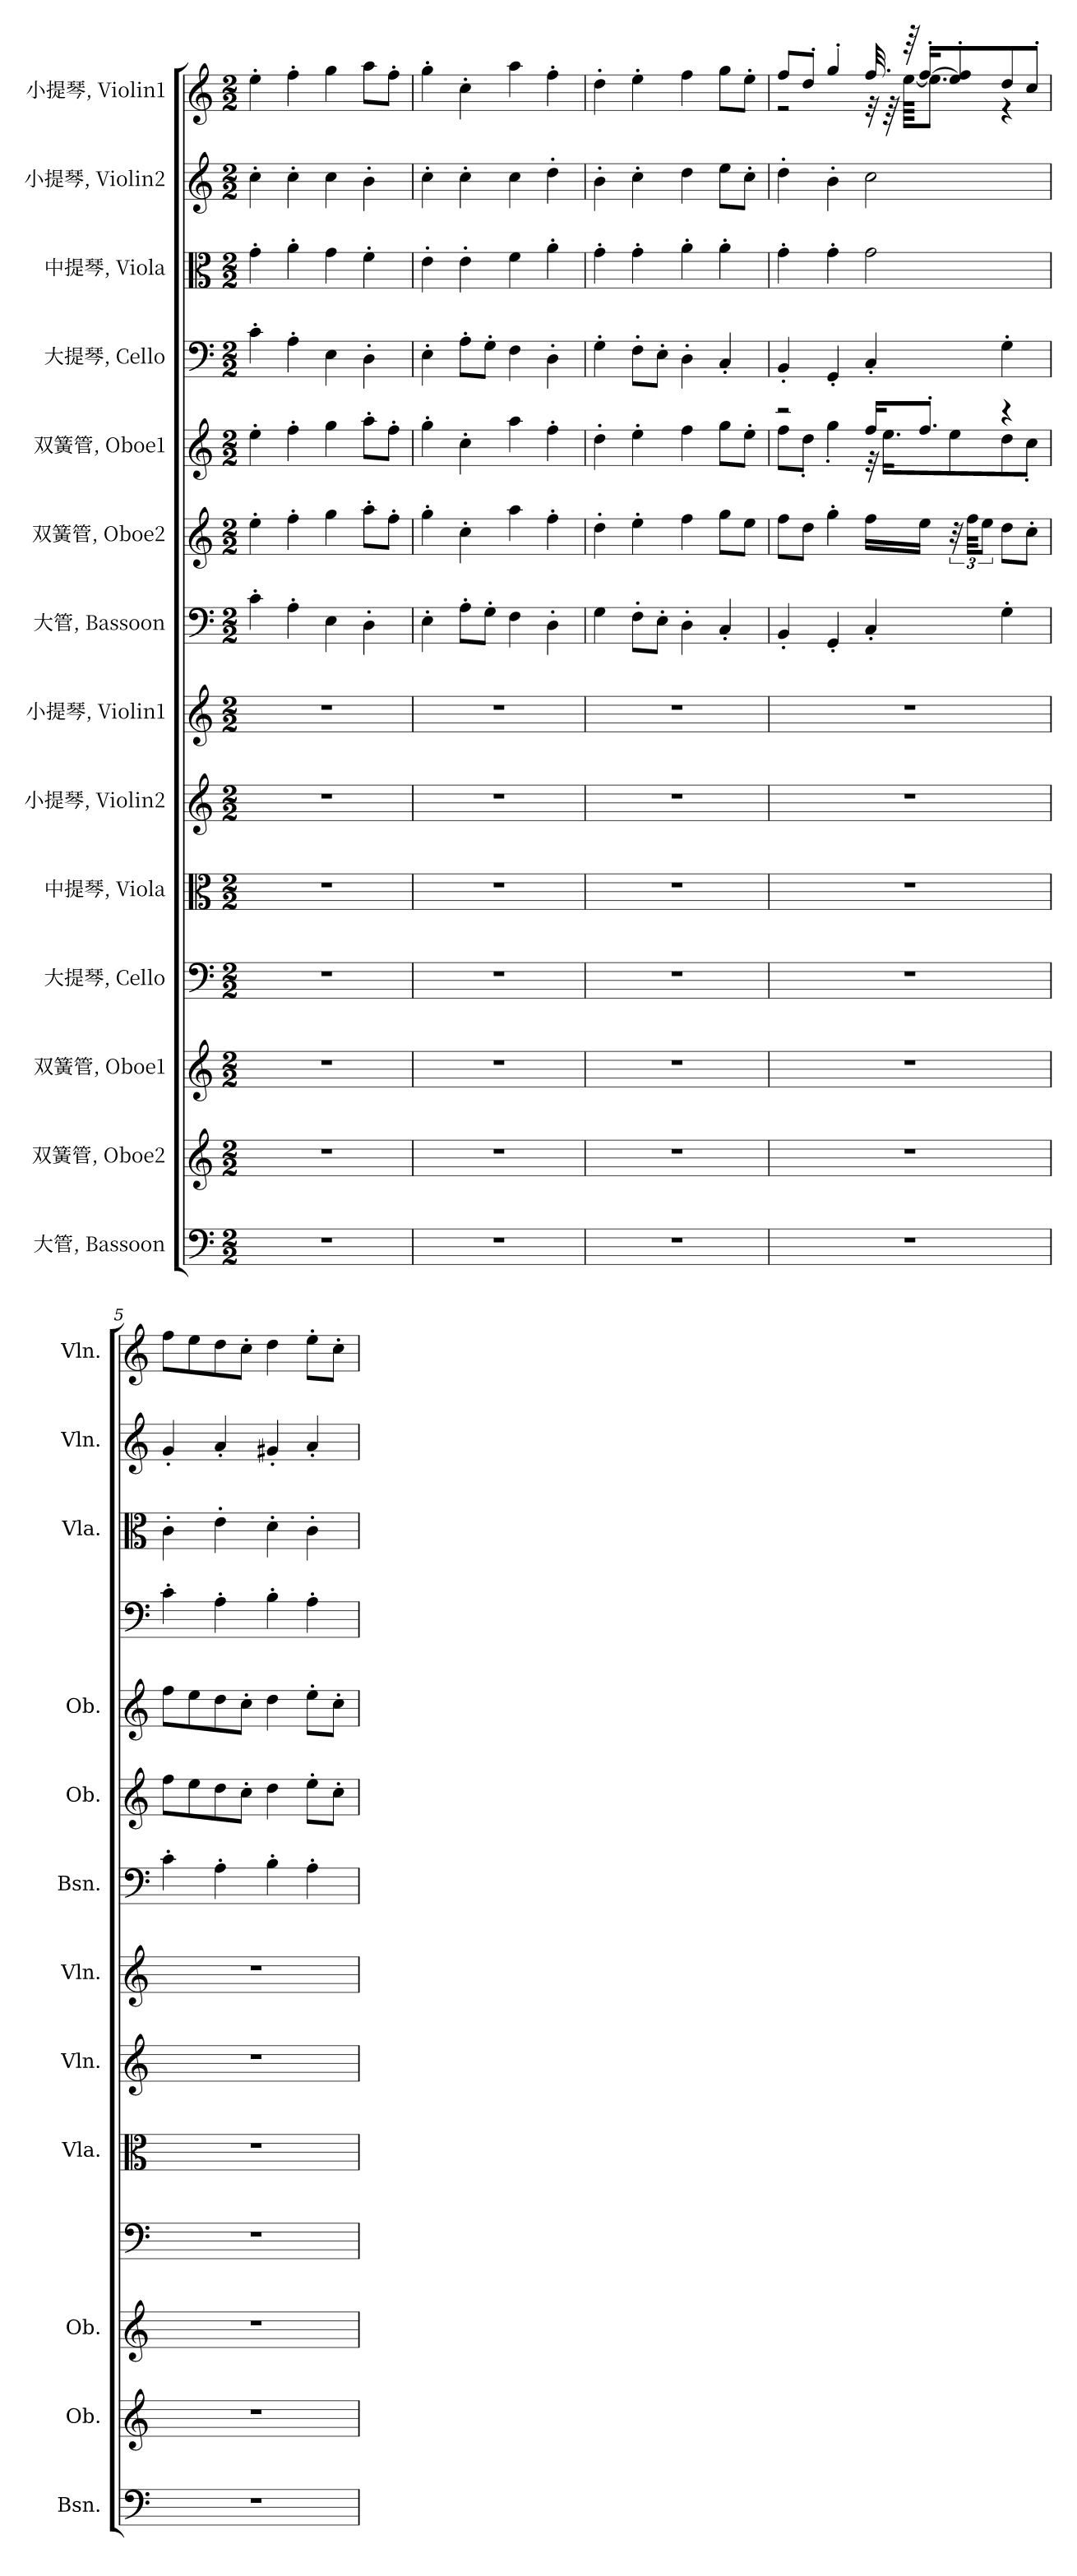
**kern	**kern	**kern	**kern	**kern	**kern	**kern	**kern	**kern	**kern	**kern	**kern	**kern	**kern
*part14	*part13	*part12	*part11	*part10	*part9	*part8	*part7	*part6	*part5	*part4	*part3	*part2	*part1
*staff14	*staff13	*staff12	*staff11	*staff10	*staff9	*staff8	*staff7	*staff6	*staff5	*staff4	*staff3	*staff2	*staff1
*I"大管, Bassoon	*I"双簧管, Oboe2	*I"双簧管, Oboe1	*I"大提琴, Cello	*I"中提琴, Viola	*I"小提琴, Violin2	*I"小提琴, Violin1	*I"大管, Bassoon	*I"双簧管, Oboe2	*I"双簧管, Oboe1	*I"大提琴, Cello	*I"中提琴, Viola	*I"小提琴, Violin2	*I"小提琴, Violin1
*I'Bsn.	*I'Ob.	*I'Ob.	*	*I'Vla.	*I'Vln.	*I'Vln.	*I'Bsn.	*I'Ob.	*I'Ob.	*	*I'Vla.	*I'Vln.	*I'Vln.
*clefF4	*clefG2	*clefG2	*clefF4	*clefC3	*clefG2	*clefG2	*clefF4	*clefG2	*clefG2	*clefF4	*clefC3	*clefG2	*clefG2
*k[]	*k[]	*k[]	*k[]	*k[]	*k[]	*k[]	*k[]	*k[]	*k[]	*k[]	*k[]	*k[]	*k[]
*M2/2	*M2/2	*M2/2	*M2/2	*M2/2	*M2/2	*M2/2	*M2/2	*M2/2	*M2/2	*M2/2	*M2/2	*M2/2	*M2/2
*MM120	*MM120	*MM120	*MM120	*MM120	*MM120	*MM120	*MM120	*MM120	*MM120	*MM120	*MM120	*MM120	*MM120
=1	=1	=1	=1	=1	=1	=1	=1	=1	=1	=1	=1	=1	=1
1r	1r	1r	1r	1r	1r	1r	4c'\	4ee'\	4ee'\	4c'\	4g'\	4cc'\	4ee'\
.	.	.	.	.	.	.	4A'\	4ff'\	4ff'\	4A'\	4a'\	4cc'\	4ff'\
.	.	.	.	.	.	.	4E\	4gg\	4gg\	4E\	4g\	4cc\	4gg\
.	.	.	.	.	.	.	4D'\	8aa'\L	8aa'\L	4D'\	4f'\	4b'\	8aa\L
.	.	.	.	.	.	.	.	8ff'\J	8ff'\J	.	.	.	8ff'\J
=2	=2	=2	=2	=2	=2	=2	=2	=2	=2	=2	=2	=2	=2
1r	1r	1r	1r	1r	1r	1r	4E'\	4gg'\	4gg'\	4E'\	4e'\	4cc'\	4gg'\
.	.	.	.	.	.	.	8A'\L	4cc'\	4cc'\	8A'\L	4e'\	4cc'\	4cc'\
.	.	.	.	.	.	.	8G'\J	.	.	8G'\J	.	.	.
.	.	.	.	.	.	.	4F\	4aa\	4aa\	4F\	4f\	4cc\	4aa\
.	.	.	.	.	.	.	4D'\	4ff'\	4ff'\	4D'\	4a'\	4dd'\	4ff'\
=3	=3	=3	=3	=3	=3	=3	=3	=3	=3	=3	=3	=3	=3
1r	1r	1r	1r	1r	1r	1r	4G\	4dd'\	4dd'\	4G'\	4g'\	4b'\	4dd'\
.	.	.	.	.	.	.	8F'\L	4ee'\	4ee'\	8F'\L	4g'\	4cc'\	4ee'\
.	.	.	.	.	.	.	8E'\J	.	.	8E'\J	.	.	.
.	.	.	.	.	.	.	4D'\	4ff\	4ff\	4D'\	4a'\	4dd\	4ff\
.	.	.	.	.	.	.	4C'/	8gg\L	8gg\L	4C'/	4a'\	8ee\L	8gg\L
.	.	.	.	.	.	.	.	8ee\J	8ee'\J	.	.	8cc'\J	8ee'\J
=4	=4	=4	=4	=4	=4	=4	=4	=4	=4	=4	=4	=4	=4
*	*	*	*	*	*	*	*	*	*^	*	*	*	*^
1r	1r	1r	1r	1r	1r	1r	4BB'/	8ff\L	2r	8ff\L	4BB'/	4g'\	4dd'\	8ff/L	2r
.	.	.	.	.	.	.	.	8dd\J	.	8dd'\J	.	.	.	8dd'/J	.
.	.	.	.	.	.	.	4GG'/	4gg'\	.	4gg'\	4GG'/	4g'\	4b'\	4gg'/	.
.	.	.	.	.	.	.	4C'/	16ff\LL	16ff/KL	32r	4C'/	2g\	2cc\	32.ff/	32r
.	.	.	.	.	.	.	.	.	.	16.ee\KL	.	.	.	.	64r
.	.	.	.	.	.	.	.	.	.	.	.	.	.	64r	[64ee\KKKL
.	.	.	.	.	.	.	.	16ee\JJ	8.ff'/J	.	.	.	.	[16ff'/KL	8.ee\J]
.	.	.	.	.	.	.	.	48r	.	8ee\	.	.	.	8ee/' 8ff/]'	.
.	.	.	.	.	.	.	.	48ff\KKL	.	.	.	.	.	.	.
.	.	.	.	.	.	.	.	12ee\J	.	.	.	.	.	.	.
.	.	.	.	.	.	.	4G'\	8dd\L	4r	8dd\	4G'\	.	.	8dd/	4r
.	.	.	.	.	.	.	.	8cc'\J	.	8cc'\J	.	.	.	8cc'/J	.
*	*	*	*	*	*	*	*	*	*v	*v	*	*	*	*v	*v
!!LO:PB:g=z
=5	=5	=5	=5	=5	=5	=5	=5	=5	=5	=5	=5	=5	=5
1r	1r	1r	1r	1r	1r	1r	4c'\	8ff\L	8ff\L	4c'\	4c'\	4g'/	8ff\L
.	.	.	.	.	.	.	.	8ee\	8ee\	.	.	.	8ee\
.	.	.	.	.	.	.	4A'\	8dd\	8dd\	4A'\	4e'\	4a'/	8dd\
.	.	.	.	.	.	.	.	8cc'\J	8cc'\J	.	.	.	8cc'\J
.	.	.	.	.	.	.	4B'\	4dd\	4dd\	4B'\	4d'\	4g#X'/	4dd\
.	.	.	.	.	.	.	4A'\	8ee'\L	8ee'\L	4A'\	4c'\	4a'/	8ee'\L
.	.	.	.	.	.	.	.	8cc'\J	8cc'\J	.	.	.	8cc'\J
=	=	=	=	=	=	=	=	=	=	=	=	=	=
*-	*-	*-	*-	*-	*-	*-	*-	*-	*-	*-	*-	*-	*-
